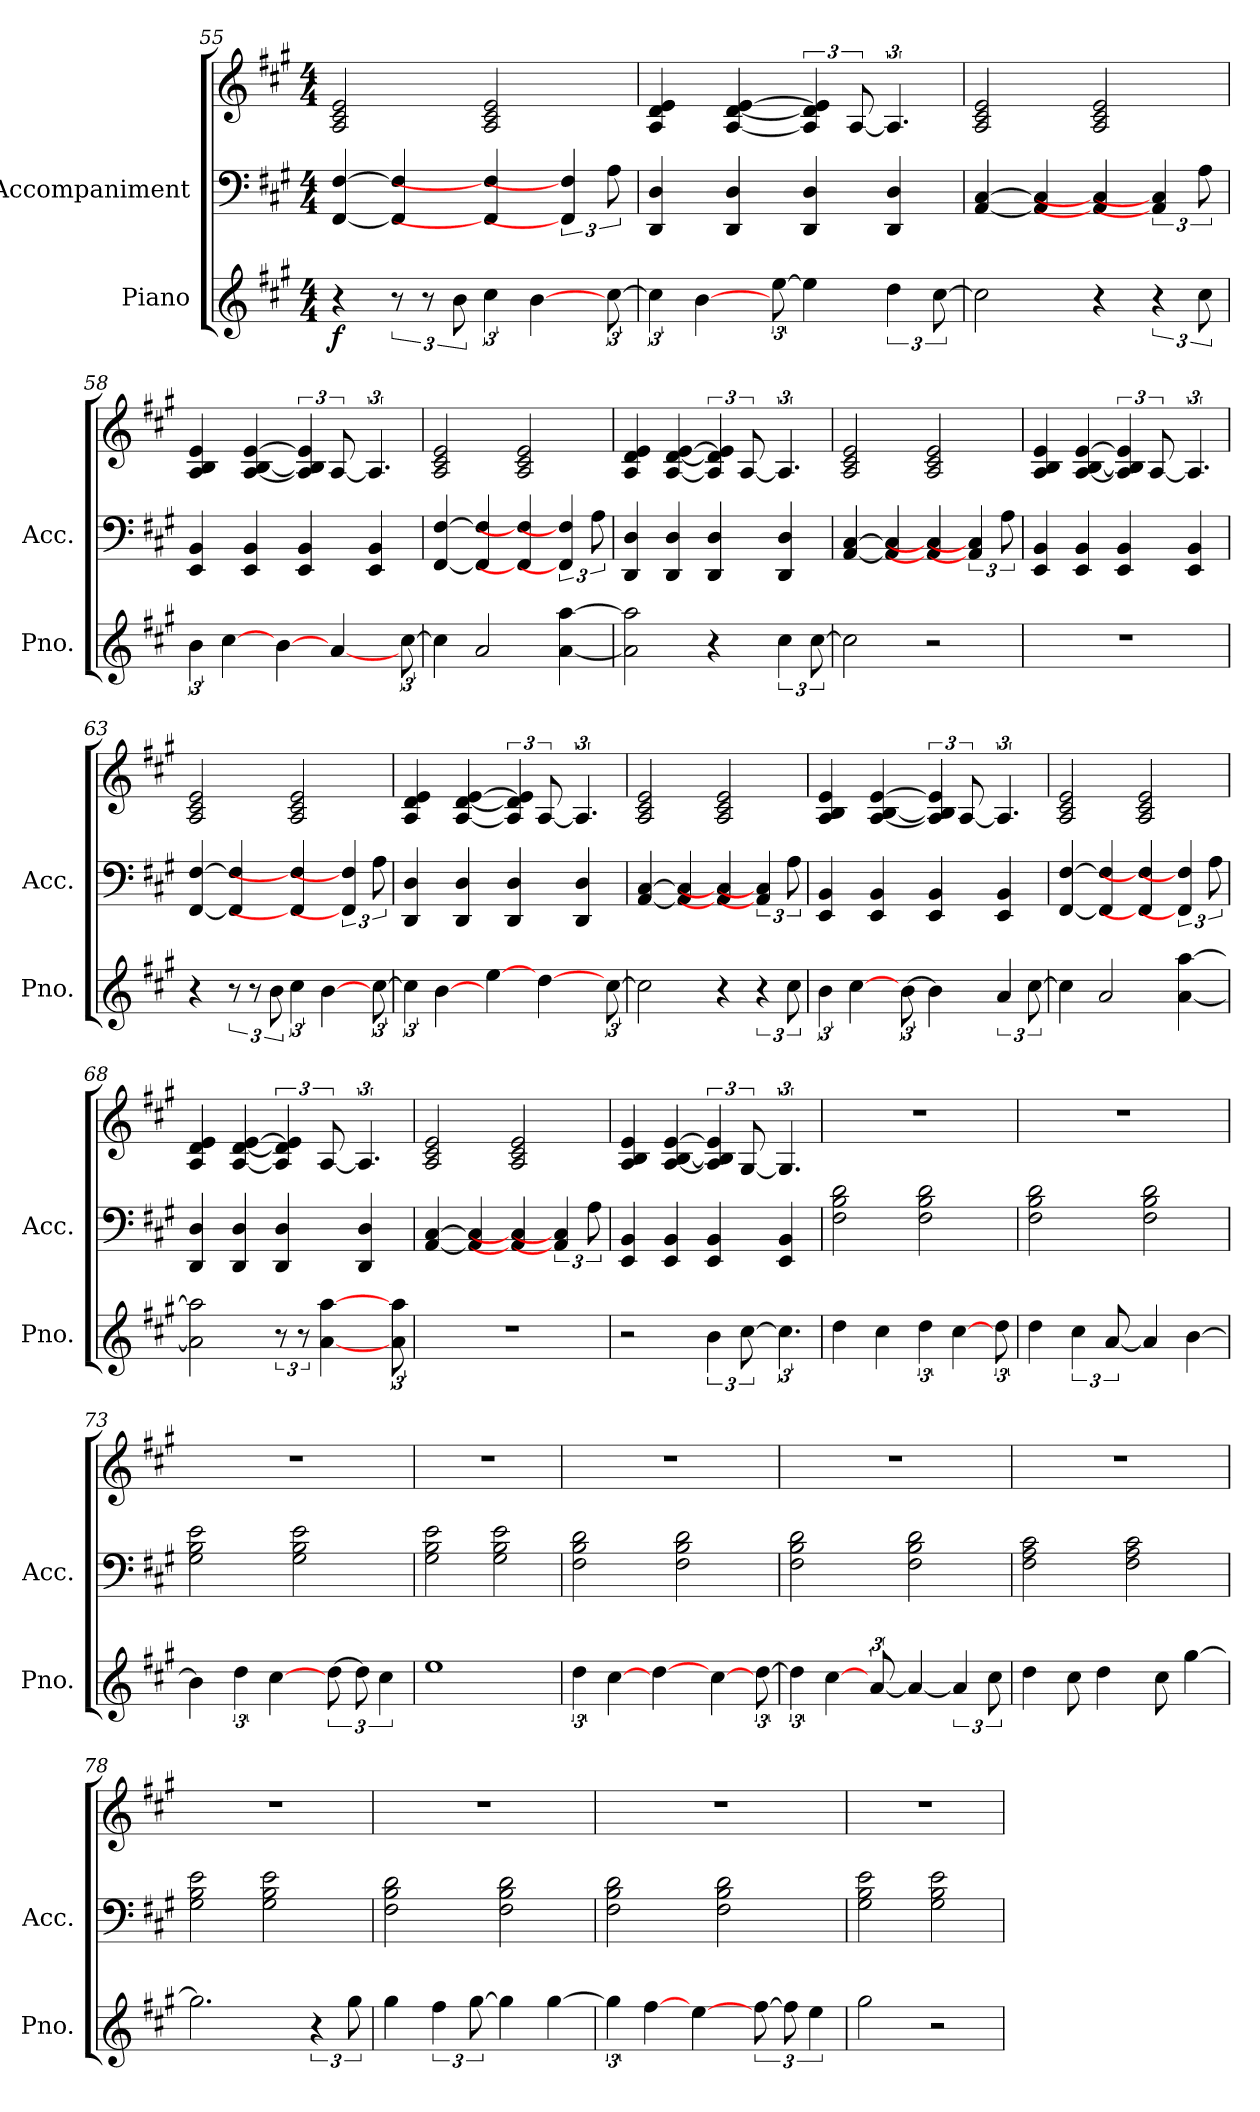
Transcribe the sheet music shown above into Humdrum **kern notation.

**kern	**dynam	**kern	**kern
*part2	*part2	*part1	*part1
*staff3	*staff3	*staff2	*staff1
*I"Piano	*	*I"Accompaniment	*
*I'Pno.	*	*I'Acc.	*
*clefG2	*	*clefF4	*clefG2
*k[f#c#g#]	*	*k[f#c#g#]	*k[f#c#g#]
*M4/4	*	*M4/4	*M4/4
=55	=55	=55	=55
!	!LO:DY:b	!	!
4r	f	[4FF#/ [4F#/	2A/ 2c#/ 2e/
12r	.	4FF#/] 4F#/]	.
12r	.	.	.
12b\	.	.	.
6cc#\	.	4FF#/] 4F#/]	2A/ 2c#/ 2e/
[4b\	.	.	.
.	.	6FF#/] 6F#/]	.
[12cc#\	.	12A\	.
!!LO:PB:g=z
=56	=56	=56	=56
6cc#\]	.	4DD/ 4D/	4A/ 4d/ 4e/
[4b\	.	.	.
.	.	4DD/ 4D/	[4A/ [4d/ [4e/
[12ee\	.	.	.
4ee\]	.	4DD/ 4D/	6A/] 6d/] 6e/]
.	.	.	[12A/
6dd\	.	4DD/ 4D/	6.A/]
[12cc#\	.	.	.
=57	=57	=57	=57
2cc#\]	.	[4AA/ [4C#/	2A/ 2c#/ 2e/
.	.	4AA/] 4C#/]	.
4r	.	4AA/] 4C#/]	2A/ 2c#/ 2e/
6r	.	6AA/] 6C#/]	.
12cc#\	.	12A\	.
=58	=58	=58	=58
6b\	.	4EE/ 4BB/	4A/ 4B/ 4e/
[4cc#\	.	.	.
.	.	4EE/ 4BB/	[4A/ [4B/ [4e/
[4b\	.	.	.
.	.	4EE/ 4BB/	6A/] 6B/] 6e/]
[4a/	.	.	[12A/
.	.	4EE/ 4BB/	6.A/]
[12cc#\	.	.	.
!!LO:LB:g=z
=59	=59	=59	=59
4cc#\]	.	[4FF#/ [4F#/	2A/ 2c#/ 2e/
2a/	.	4FF#/] 4F#/]	.
.	.	4FF#/] 4F#/]	2A/ 2c#/ 2e/
[4a\ [4aa\	.	6FF#/] 6F#/]	.
.	.	12A\	.
=60	=60	=60	=60
2a\] 2aa\]	.	4DD/ 4D/	4A/ 4d/ 4e/
.	.	4DD/ 4D/	[4A/ [4d/ [4e/
4r	.	4DD/ 4D/	6A/] 6d/] 6e/]
.	.	.	[12A/
6cc#\	.	4DD/ 4D/	6.A/]
[12cc#\	.	.	.
=61	=61	=61	=61
2cc#\]	.	[4AA/ [4C#/	2A/ 2c#/ 2e/
.	.	4AA/] 4C#/]	.
2r	.	4AA/] 4C#/]	2A/ 2c#/ 2e/
.	.	6AA/] 6C#/]	.
.	.	12A\	.
=62	=62	=62	=62
1r	.	4EE/ 4BB/	4A/ 4B/ 4e/
.	.	4EE/ 4BB/	[4A/ [4B/ [4e/
.	.	4EE/ 4BB/	6A/] 6B/] 6e/]
.	.	.	[12A/
.	.	4EE/ 4BB/	6.A/]
!!LO:LB:g=z
=63	=63	=63	=63
4r	.	[4FF#/ [4F#/	2A/ 2c#/ 2e/
12r	.	4FF#/] 4F#/]	.
12r	.	.	.
12b\	.	.	.
6cc#\	.	4FF#/] 4F#/]	2A/ 2c#/ 2e/
[4b\	.	.	.
.	.	6FF#/] 6F#/]	.
[12cc#\	.	12A\	.
=64	=64	=64	=64
6cc#\]	.	4DD/ 4D/	4A/ 4d/ 4e/
[4b\	.	.	.
.	.	4DD/ 4D/	[4A/ [4d/ [4e/
[4ee\	.	.	.
.	.	4DD/ 4D/	6A/] 6d/] 6e/]
[4dd\	.	.	[12A/
.	.	4DD/ 4D/	6.A/]
[12cc#\	.	.	.
=65	=65	=65	=65
2cc#\]	.	[4AA/ [4C#/	2A/ 2c#/ 2e/
.	.	4AA/] 4C#/]	.
4r	.	4AA/] 4C#/]	2A/ 2c#/ 2e/
6r	.	6AA/] 6C#/]	.
12cc#\	.	12A\	.
!!LO:LB:g=z
=66	=66	=66	=66
6b\	.	4EE/ 4BB/	4A/ 4B/ 4e/
[4cc#\	.	.	.
.	.	4EE/ 4BB/	[4A/ [4B/ [4e/
[12b\	.	.	.
4b\]	.	4EE/ 4BB/	6A/] 6B/] 6e/]
.	.	.	[12A/
6a/	.	4EE/ 4BB/	6.A/]
[12cc#\	.	.	.
=67	=67	=67	=67
4cc#\]	.	[4FF#/ [4F#/	2A/ 2c#/ 2e/
2a/	.	4FF#/] 4F#/]	.
.	.	4FF#/] 4F#/]	2A/ 2c#/ 2e/
[4a\ [4aa\	.	6FF#/] 6F#/]	.
.	.	12A\	.
=68	=68	=68	=68
2a\] 2aa\]	.	4DD/ 4D/	4A/ 4d/ 4e/
.	.	4DD/ 4D/	[4A/ [4d/ [4e/
12r	.	4DD/ 4D/	6A/] 6d/] 6e/]
12r	.	.	.
[4a\ [4aa\	.	.	[12A/
.	.	4DD/ 4D/	6.A/]
12a\ 12aa\	.	.	.
!!LO:PB:g=z
=69	=69	=69	=69
1r	.	[4AA/ [4C#/	2A/ 2c#/ 2e/
.	.	4AA/] 4C#/]	.
.	.	4AA/] 4C#/]	2A/ 2c#/ 2e/
.	.	6AA/] 6C#/]	.
.	.	12A\	.
=70	=70	=70	=70
2r	.	4EE/ 4BB/	4A/ 4B/ 4e/
.	.	4EE/ 4BB/	[4A/ [4B/ [4e/
6b\	.	4EE/ 4BB/	6A/] 6B/] 6e/]
[12cc#\	.	.	[12G#/
6.cc#\]	.	4EE/ 4BB/	6.G#/]
=71	=71	=71	=71
4dd\	.	2F#\ 2B\ 2d\	1r
4cc#\	.	.	.
6dd\	.	2F#\ 2B\ 2d\	.
[4cc#\	.	.	.
12dd\	.	.	.
=72	=72	=72	=72
4dd\	.	2F#\ 2B\ 2d\	1r
6cc#\	.	.	.
[12a/	.	.	.
4a/]	.	2F#\ 2B\ 2d\	.
[4b\	.	.	.
!!LO:LB:g=z
=73	=73	=73	=73
4b\]	.	2G#\ 2B\ 2e\	1r
6dd\	.	.	.
[4cc#\	.	.	.
.	.	2G#\ 2B\ 2e\	.
[12dd\	.	.	.
12dd\]	.	.	.
6cc#\	.	.	.
=74	=74	=74	=74
1ee	.	2G#\ 2B\ 2e\	1r
.	.	2G#\ 2B\ 2e\	.
=75	=75	=75	=75
6dd\	.	2F#\ 2B\ 2d\	1r
[4cc#\	.	.	.
[4dd\	.	.	.
.	.	2F#\ 2B\ 2d\	.
[4cc#\	.	.	.
[12dd\	.	.	.
=76	=76	=76	=76
6dd\]	.	2F#\ 2B\ 2d\	1r
[4cc#\	.	.	.
[12a/	.	.	.
4a/_	.	2F#\ 2B\ 2d\	.
6a/]	.	.	.
12cc#\	.	.	.
=77	=77	=77	=77
4dd\	.	2F#\ 2A\ 2c#\	1r
8cc#\	.	.	.
4dd\	.	.	.
.	.	2F#\ 2A\ 2c#\	.
8cc#\	.	.	.
[4gg#\	.	.	.
!!LO:LB:g=z
=78	=78	=78	=78
2.gg#\]	.	2G#\ 2B\ 2e\	1r
.	.	2G#\ 2B\ 2e\	.
6r	.	.	.
12gg#\	.	.	.
=79	=79	=79	=79
4gg#\	.	2F#\ 2B\ 2d\	1r
6ff#\	.	.	.
[12gg#\	.	.	.
4gg#\]	.	2F#\ 2B\ 2d\	.
[4gg#\	.	.	.
=80	=80	=80	=80
6gg#\]	.	2F#\ 2B\ 2d\	1r
[4ff#\	.	.	.
[4ee\	.	.	.
.	.	2F#\ 2B\ 2d\	.
[12ff#\	.	.	.
12ff#\]	.	.	.
6ee\	.	.	.
=81	=81	=81	=81
2gg#\	.	2G#\ 2B\ 2e\	1r
2r	.	2G#\ 2B\ 2e\	.
=	=	=	=
*-	*-	*-	*-
